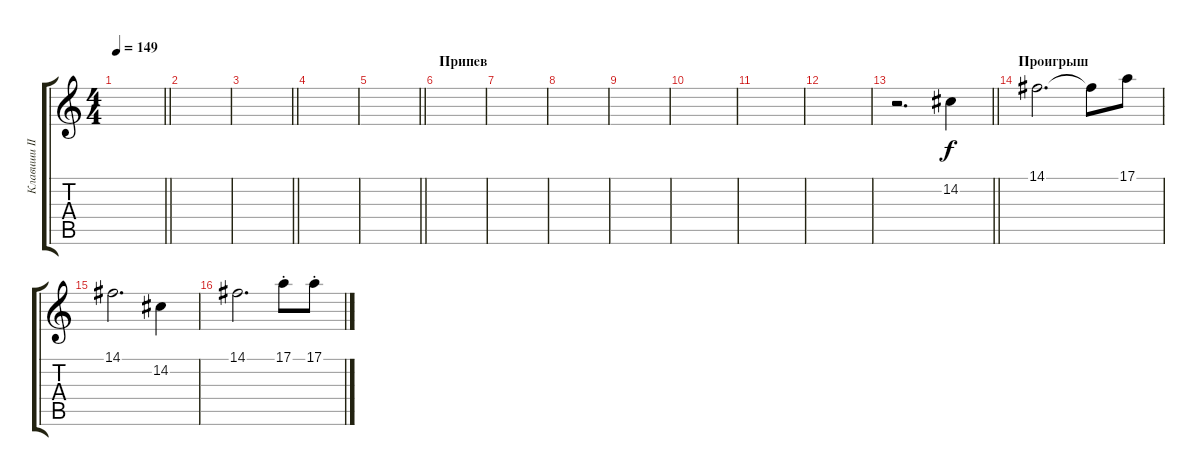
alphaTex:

\track ("Клавиши III" "Клавиши II") {instrument trombone}
\staff {score tabs}
\tuning (E4 B3 G3 D3 A2 E2) {hide}
\ts (4 4)
\tempo 149
\clef g2
\barLineRight lightlight
\ks c
|
|
\barLineRight lightlight
|
|
\barLineRight lightlight
|
\section ("" "Припев")
|
|
|
|
|
|
|
\barLineRight lightlight
r.2{d} 14.2.4 |
\section ("" "Проигрыш")
14.1.2{d} 14.1{t}.8 17.1.8 |
14.1.2{d} 14.2.4 |
14.1.2{d} 17.1{st}.8 17.1{st}.8
